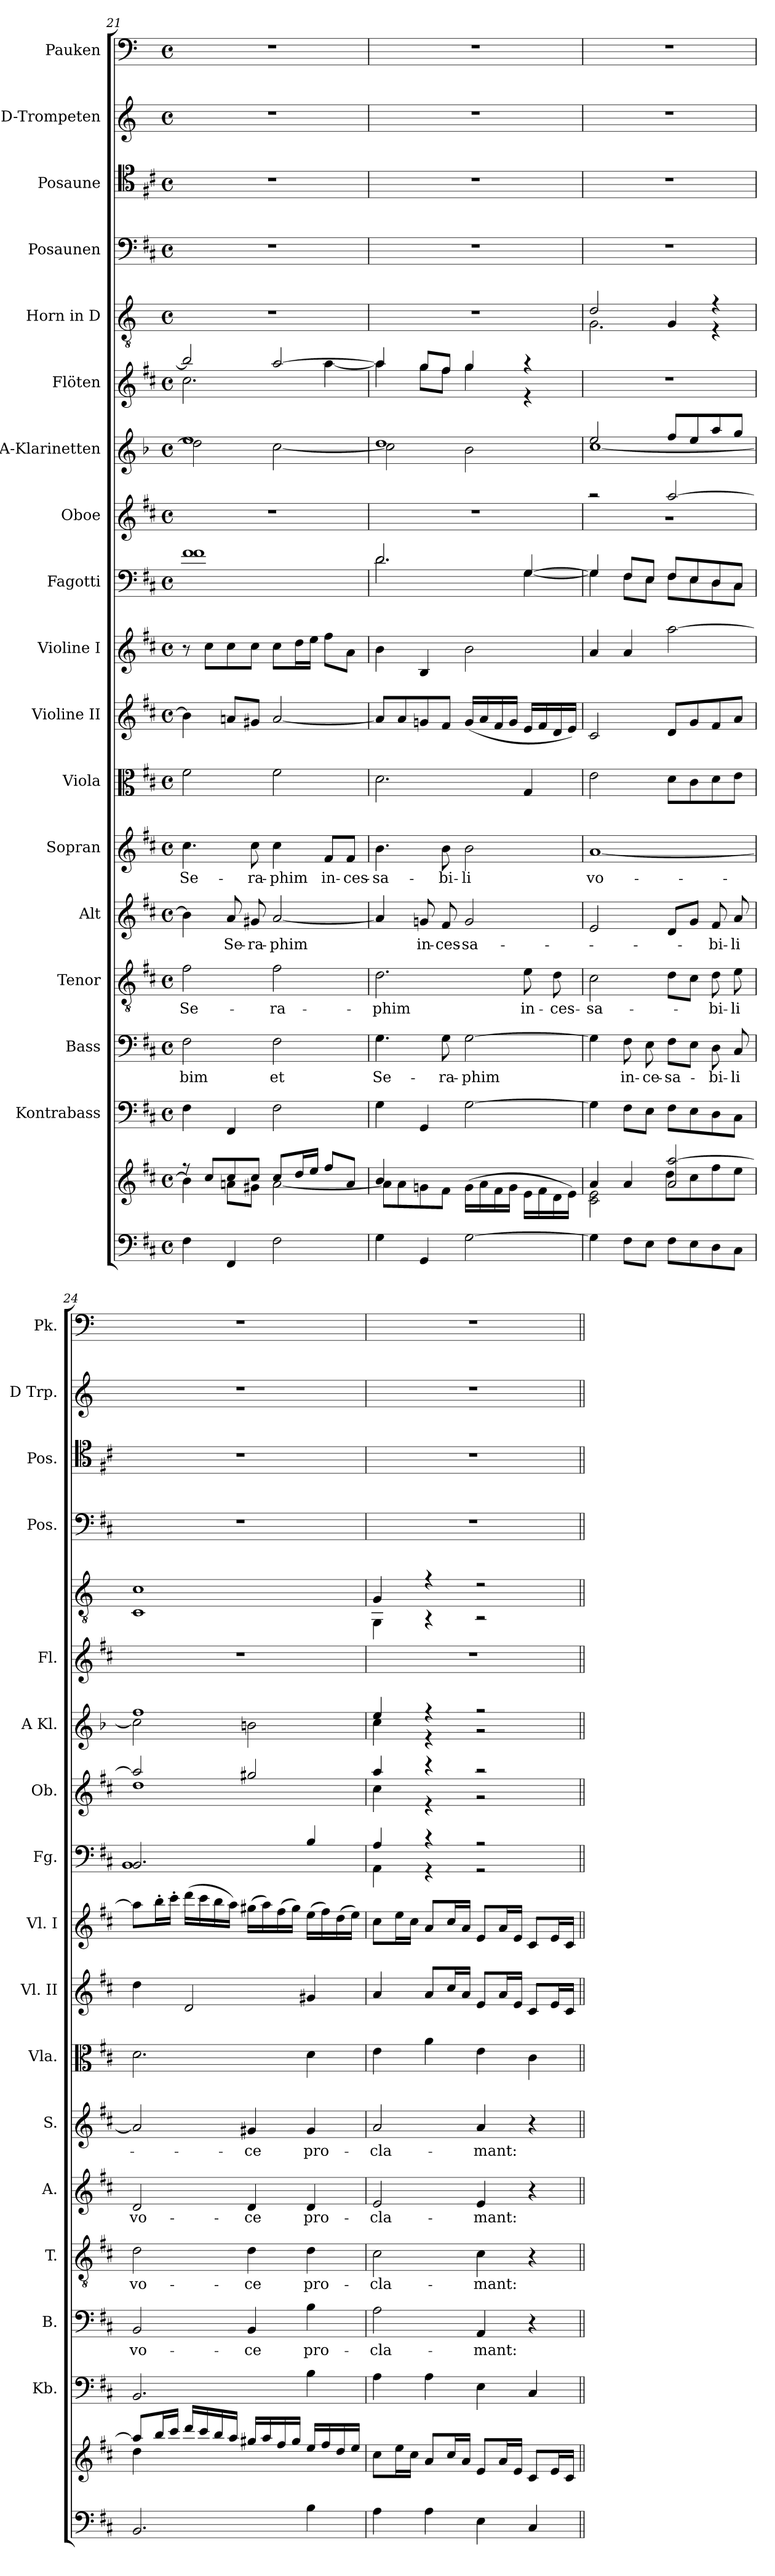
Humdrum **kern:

**kern	**kern	**kern	**kern	**text	**kern	**text	**kern	**text	**kern	**text	**kern	**kern	**kern	**kern	**kern	**kern	**kern	**kern	**kern	**kern	**kern	**kern
*part18	*part18	*part17	*part16	*part16	*part15	*part15	*part14	*part14	*part13	*part13	*part12	*part11	*part10	*part9	*part8	*part7	*part6	*part5	*part4	*part3	*part2	*part1
*staff19	*staff18	*staff17	*staff16	*staff16	*staff15	*staff15	*staff14	*staff14	*staff13	*staff13	*staff12	*staff11	*staff10	*staff9	*staff8	*staff7	*staff6	*staff5	*staff4	*staff3	*staff2	*staff1
*	*	*I"Kontrabass	*I"Bass	*	*I"Tenor	*	*I"Alt	*	*I"Sopran	*	*I"Viola	*I"Violine II	*I"Violine I	*I"Fagotti	*I"Oboe	*I"A-Klarinetten	*I"Flöten	*I"Horn in D	*I"Posaunen	*I"Posaune	*I"D-Trompeten	*I"Pauken
*	*	*I'Kb.	*I'B.	*	*I'T.	*	*I'A.	*	*I'S.	*	*I'Vla.	*I'Vl. II	*I'Vl. I	*I'Fg.	*I'Ob.	*I'A Kl.	*I'Fl.	*	*I'Pos.	*I'Pos.	*I'D Trp.	*I'Pk.
*clefF4	*clefG2	*clefF4	*clefF4	*	*clefGv2	*	*clefG2	*	*clefG2	*	*clefC3	*clefG2	*clefG2	*clefF4	*clefG2	*clefG2	*clefG2	*clefGv2	*clefF4	*clefC4	*clefG2	*clefF4
*	*	*ITrd7c12	*	*	*	*	*	*	*	*	*	*	*	*	*	*ITrd2c3	*	*ITrd-1c-2	*	*	*ITrd-1c-2	*ITrd-1c-2
*k[f#c#]	*k[f#c#]	*k[f#c#]	*k[f#c#]	*	*k[f#c#]	*	*k[f#c#]	*	*k[f#c#]	*	*k[f#c#]	*k[f#c#]	*k[f#c#]	*k[f#c#]	*k[f#c#]	*k[f#c#]	*k[f#c#]	*k[f#c#]	*k[f#c#]	*k[f#c#]	*k[f#c#]	*k[f#c#]
*D:	*D:	*D:	*D:	*	*D:	*	*D:	*	*D:	*	*D:	*D:	*D:	*D:	*D:	*D:	*D:	*D:	*D:	*D:	*D:	*D:
*M4/4	*M4/4	*M4/4	*M4/4	*	*M4/4	*	*M4/4	*	*M4/4	*	*M4/4	*M4/4	*M4/4	*M4/4	*M4/4	*M4/4	*M4/4	*M4/4	*M4/4	*M4/4	*M4/4	*M4/4
*met(c)	*met(c)	*met(c)	*met(c)	*	*met(c)	*	*met(c)	*	*met(c)	*	*met(c)	*met(c)	*met(c)	*met(c)	*met(c)	*met(c)	*met(c)	*met(c)	*met(c)	*met(c)	*met(c)	*met(c)
=21	=21	=21	=21	=21	=21	=21	=21	=21	=21	=21	=21	=21	=21	=21	=21	=21	=21	=21	=21	=21	=21	=21
*	*^	*	*	*	*	*	*	*	*	*	*	*	*	*	*	*	*	*	*	*	*	*
!	!	!	!	!	!LO:LY:b	!	!LO:LY:b	!	!	!	!LO:LY:b	!	!	!	!	!	!	!	!	!	!	!	!
*	*	*	*	*	*	*	*	*	*	*	*	*	*	*	*^	*	*^	*^	*	*	*	*	*
4F#\	8rff	4b\]	4FF#\	2F#\	-bim	2f#\	Se-	4b\]	.	4.cc#\	Se-	2f#\	4b\]	8r	1f#	1f#	1r	1cc#	2b\]	2bb/]	2.cc#\	1r	1r	1r	1r	1r
.	8cc#/L	.	.	.	.	.	.	.	.	.	.	.	.	8cc#\L	.	.	.	.	.	.	.	.	.	.	.	.
!	!	!	!	!	!	!	!	!	!LO:LY:b	!	!	!	!	!	!	!	!	!	!	!	!	!	!	!	!	!
4FF#/	8cc#/	8an\L	4FFF#/	.	.	.	.	8a/	Se-	.	.	.	8an/L	8cc#\	.	.	.	.	.	.	.	.	.	.	.	.
!	!	!	!	!	!	!	!	!	!LO:LY:b	!	!LO:LY:b	!	!	!	!	!	!	!	!	!	!	!	!	!	!	!
.	8cc#/J	8g#X\J	.	.	.	.	.	8g#X/	-ra-	8cc#\	-ra-	.	8g#X/J	8cc#\J	.	.	.	.	.	.	.	.	.	.	.	.
!	!	!	!	!	!LO:LY:b	!	!LO:LY:b	!	!LO:LY:b	!	!LO:LY:b	!	!	!	!	!	!	!	!	!	!	!	!	!	!	!
2F#\	8cc#/L	[<2a\	2FF#\	2F#\	et	2f#\	-ra-	[2a/	-phim	4cc#\	-phim	2f#\	[2a/	8cc#\L	.	.	.	.	[<2a\	[>2aa/	.	.	.	.	.	.
.	16dd/L	.	.	.	.	.	.	.	.	.	.	.	.	16dd\L	.	.	.	.	.	.	.	.	.	.	.	.
.	16ee/JJ	.	.	.	.	.	.	.	.	.	.	.	.	16ee\JJ	.	.	.	.	.	.	.	.	.	.	.	.
!	!	!	!	!	!	!	!	!	!	!	!LO:LY:b	!	!	!	!	!	!	!	!	!	!	!	!	!	!	!
.	8ff#/L	.	.	.	.	.	.	.	.	8f#/L	in-	.	.	8ff#\L	.	.	.	.	.	.	[<4aa\	.	.	.	.	.
!	!	!	!	!	!	!	!	!	!	!	!LO:LY:b	!	!	!	!	!	!	!	!	!	!	!	!	!	!	!
.	8a/J	.	.	.	.	.	.	.	.	8f#/J	-ces-	.	.	8a\J	.	.	.	.	.	.	.	.	.	.	.	.
=22	=22	=22	=22	=22	=22	=22	=22	=22	=22	=22	=22	=22	=22	=22	=22	=22	=22	=22	=22	=22	=22	=22	=22	=22	=22	=22
!	!	!	!	!	!LO:LY:b	!	!LO:LY:b	!	!	!	!LO:LY:b	!	!	!	!	!	!	!	!	!	!	!	!	!	!	!
4G\	4b/	8a\L]	4GG\	4.G\	Se-	2.d\	-phim	4a/]	.	4.b\	-sa-	2.d\	8a/L]	4b\	2.d/	2.d\	1r	1b	2a\]	4aa/]	4aa\]	1r	1r	1r	1r	1r
.	.	8a\	.	.	.	.	.	.	.	.	.	.	8a/	.	.	.	.	.	.	.	.	.	.	.	.	.
!	!	!	!	!	!	!	!	!	!LO:LY:b	!	!	!	!	!	!	!	!	!	!	!	!	!	!	!	!	!
4GG/	2.ryy	8gn\	4GGG/	.	.	.	.	8gn/	in-	.	.	.	8gn/	4B/	.	.	.	.	.	8gg/L	8gg\L	.	.	.	.	.
!	!	!	!	!	!LO:LY:b	!	!	!	!LO:LY:b	!	!LO:LY:b	!	!	!	!	!	!	!	!	!	!	!	!	!	!	!
.	.	8f#\J	.	8G\	-ra-	.	.	8f#/	-ces-	8b\	-bi-	.	8f#/J	.	.	.	.	.	.	8ff#/J	8ff#\J	.	.	.	.	.
!	!	!	!	!	!LO:LY:b	!	!	!	!LO:LY:b	!	!LO:LY:b	!	!	!	!	!	!	!	!	!	!	!	!	!	!	!
[2G\	.	(>16g\LL	[2GG\	[2G\	-phim	.	.	2g/	-sa-	2b\	-li	.	(<16g/LL	2b\	.	.	.	.	2g\	4gg/	4gg\	.	.	.	.	.
.	.	16a\	.	.	.	.	.	.	.	.	.	.	16a/	.	.	.	.	.	.	.	.	.	.	.	.	.
.	.	16f#\	.	.	.	.	.	.	.	.	.	.	16f#/	.	.	.	.	.	.	.	.	.	.	.	.	.
.	.	16g\JJ	.	.	.	.	.	.	.	.	.	.	16g/JJ	.	.	.	.	.	.	.	.	.	.	.	.	.
!	!	!	!	!	!	!	!LO:LY:b	!	!	!	!	!	!	!	!	!	!	!	!	!	!	!	!	!	!	!
.	.	16e\LL	.	.	.	8e\	in-	.	.	.	.	4G/	16e/LL	.	[>4G/	[<4G\	.	.	.	4r	4r	.	.	.	.	.
.	.	16f#\	.	.	.	.	.	.	.	.	.	.	16f#/	.	.	.	.	.	.	.	.	.	.	.	.	.
!	!	!	!	!	!	!	!LO:LY:b	!	!	!	!	!	!	!	!	!	!	!	!	!	!	!	!	!	!	!
.	.	16d\	.	.	.	8d\	-ces-	.	.	.	.	.	16d/	.	.	.	.	.	.	.	.	.	.	.	.	.
.	.	16e\JJ)	.	.	.	.	.	.	.	.	.	.	16e/JJ)	.	.	.	.	.	.	.	.	.	.	.	.	.
*	*	*	*	*	*	*	*	*	*	*	*	*	*	*	*	*	*	*	*	*v	*v	*	*	*	*	*
=23	=23	=23	=23	=23	=23	=23	=23	=23	=23	=23	=23	=23	=23	=23	=23	=23	=23	=23	=23	=23	=23	=23	=23	=23	=23
!	!	!	!	!	!	!	!LO:LY:b	!	!	!	!LO:LY:b	!	!	!	!	!	!	!	!	!	!	!	!	!	!
*	*	*	*	*	*	*	*	*	*	*	*	*	*	*	*	*	*^	*	*	*	*^	*	*	*	*
4G\]	4a/	2c#\ 2e\	4GG\]	4G\]	.	2c#\	-sa-	2e/	.	[1a	vo-	2e\	2c#/	4a/	4G/]	4G\]	2raa	1r	2cc#/	[<1a	1r	2e/	2.A\	1r	1r	1r	1r
!	!	!	!	!	!LO:LY:b	!	!	!	!	!	!	!	!	!	!	!	!	!	!	!	!	!	!	!	!	!	!
8F#\L	4a/	.	8FF#\L	8F#\	in-	.	.	.	.	.	.	.	.	4a/	8F#/L	8F#\L	.	.	.	.	.	.	.	.	.	.	.
!	!	!	!	!	!LO:LY:b	!	!	!	!	!	!	!	!	!	!	!	!	!	!	!	!	!	!	!	!	!	!
8E\J	.	.	8EE\J	8E\	-ce-	.	.	.	.	.	.	.	.	.	8E/J	8E\J	.	.	.	.	.	.	.	.	.	.	.
!	!	!	!	!	!LO:LY:b	!	!	!	!	!	!	!	!	!	!	!	!	!	!	!	!	!	!	!	!	!	!
8F#\L	2a/ [>2aa/	8dd\L	8FF#\L	8F#\L	-sa-	8d\L	.	8d/L	.	.	.	8d\L	8d/L	[2aa\	8F#/L	8F#\L	[>2aa/	.	8dd/L	.	.	4A/	.	.	.	.	.
8E\	.	8cc#\	8EE\	8E\J	.	8c#\J	.	8g/J	.	.	.	8c#\	8g/	.	8E/	8E\	.	.	8cc#/	.	.	.	.	.	.	.	.
!	!	!	!	!	!LO:LY:b	!	!LO:LY:b	!	!LO:LY:b	!	!	!	!	!	!	!	!	!	!	!	!	!	!	!	!	!	!
8D\	.	8ff#\	8DD\	8D\	-bi-	8d\	-bi-	8f#/	-bi-	.	.	8d\	8f#/	.	8D/	8D\	.	.	8ff#/	.	.	4r	4r	.	.	.	.
!	!	!	!	!	!LO:LY:b	!	!LO:LY:b	!	!LO:LY:b	!	!	!	!	!	!	!	!	!	!	!	!	!	!	!	!	!	!
8C#\J	.	8ee\J	8CC#\J	8C#/	-li	8e\	-li	8a/	-li	.	.	8e\J	8a/J	.	8C#/J	8C#\J	.	.	8ee/J	.	.	.	.	.	.	.	.
!!LO:PB:g=z
=24	=24	=24	=24	=24	=24	=24	=24	=24	=24	=24	=24	=24	=24	=24	=24	=24	=24	=24	=24	=24	=24	=24	=24	=24	=24	=24	=24
!	!	!	!	!	!LO:LY:b	!	!LO:LY:b	!	!LO:LY:b	!	!	!	!	!	!	!	!	!	!	!	!	!	!	!	!	!	!
2.BB/	8aa/L]	4dd\	2.BBB/	2BB/	vo-	2d\	vo-	2d/	vo-	2a/]	.	2.d\	4dd\	8aa\L]	2.BB/	1BB	2aa/]	1dd	1dd	2a\]	1r	1d	1D	1r	1r	1r	1r
.	16bb/L	.	.	.	.	.	.	.	.	.	.	.	.	16bb'>\L	.	.	.	.	.	.	.	.	.	.	.	.	.
.	16ccc#/JJ	.	.	.	.	.	.	.	.	.	.	.	.	16ccc#'>\JJ	.	.	.	.	.	.	.	.	.	.	.	.	.
.	16ddd/LL	2.ryy	.	.	.	.	.	.	.	.	.	.	2d/	(>16ddd\LL	.	.	.	.	.	.	.	.	.	.	.	.	.
.	16ccc#/	.	.	.	.	.	.	.	.	.	.	.	.	16ccc#\	.	.	.	.	.	.	.	.	.	.	.	.	.
.	16bb/	.	.	.	.	.	.	.	.	.	.	.	.	16bb\	.	.	.	.	.	.	.	.	.	.	.	.	.
.	16aa/JJ	.	.	.	.	.	.	.	.	.	.	.	.	16aa\JJ)	.	.	.	.	.	.	.	.	.	.	.	.	.
!	!	!	!	!	!LO:LY:b	!	!LO:LY:b	!	!LO:LY:b	!	!LO:LY:b	!	!	!	!	!	!	!	!	!	!	!	!	!	!	!	!
.	16gg#X/LL	.	.	4BB/	-ce	4d\	-ce	4d/	-ce	4g#X/	-ce	.	.	(>16gg#X\LL	.	.	2gg#X/	.	.	2g#X\	.	.	.	.	.	.	.
.	16aa/	.	.	.	.	.	.	.	.	.	.	.	.	16aa\)	.	.	.	.	.	.	.	.	.	.	.	.	.
.	16ff#/	.	.	.	.	.	.	.	.	.	.	.	.	(>16ff#\	.	.	.	.	.	.	.	.	.	.	.	.	.
.	16gg#/JJ	.	.	.	.	.	.	.	.	.	.	.	.	16gg#\JJ)	.	.	.	.	.	.	.	.	.	.	.	.	.
!	!	!	!	!	!LO:LY:b	!	!LO:LY:b	!	!LO:LY:b	!	!LO:LY:b	!	!	!	!	!	!	!	!	!	!	!	!	!	!	!	!
4B\	16ee/LL	.	4BB\	4B\	pro-	4d\	pro-	4d/	pro-	4g#/	pro-	4d\	4g#X/	(>16ee\LL	4B/	.	.	.	.	.	.	.	.	.	.	.	.
.	16ff#/	.	.	.	.	.	.	.	.	.	.	.	.	16ff#\)	.	.	.	.	.	.	.	.	.	.	.	.	.
.	16dd/	.	.	.	.	.	.	.	.	.	.	.	.	(>16dd\	.	.	.	.	.	.	.	.	.	.	.	.	.
.	16ee/JJ	.	.	.	.	.	.	.	.	.	.	.	.	16ee\JJ)	.	.	.	.	.	.	.	.	.	.	.	.	.
*	*v	*v	*	*	*	*	*	*	*	*	*	*	*	*	*	*	*	*	*	*	*	*	*	*	*	*	*
=25	=25	=25	=25	=25	=25	=25	=25	=25	=25	=25	=25	=25	=25	=25	=25	=25	=25	=25	=25	=25	=25	=25	=25	=25	=25	=25
!	!	!	!	!LO:LY:b	!	!LO:LY:b	!	!LO:LY:b	!	!LO:LY:b	!	!	!	!	!	!	!	!	!	!	!	!	!	!	!	!
4A\	8cc#\L	4AA\	2A\	-cla-	2c#\	-cla-	2e/	-cla-	2a/	-cla-	4e\	4a/	8cc#\L	4A/	4AA\	4aa/	4cc#\	4cc#/	4a\	1r	4A/	4AA\	1r	1r	1r	1r
.	16ee\L	.	.	.	.	.	.	.	.	.	.	.	16ee\L	.	.	.	.	.	.	.	.	.	.	.	.	.
.	16cc#\JJ	.	.	.	.	.	.	.	.	.	.	.	16cc#\JJ	.	.	.	.	.	.	.	.	.	.	.	.	.
4A\	8a/L	4AA\	.	.	.	.	.	.	.	.	4a\	8a/L	8a/L	4r	4r	4r	4r	4r	4r	.	4r	4r	.	.	.	.
.	16cc#/L	.	.	.	.	.	.	.	.	.	.	16cc#/L	16cc#/L	.	.	.	.	.	.	.	.	.	.	.	.	.
.	16a/JJ	.	.	.	.	.	.	.	.	.	.	16a/JJ	16a/JJ	.	.	.	.	.	.	.	.	.	.	.	.	.
!	!	!	!	!LO:LY:b	!	!LO:LY:b	!	!LO:LY:b	!	!LO:LY:b	!	!	!	!	!	!	!	!	!	!	!	!	!	!	!	!
4E\	8e/L	4EE\	4AA/	-mant:	4c#\	-mant:	4e/	-mant:	4a/	-mant:	4e\	8e/L	8e/L	2r	2r	2r	2r	2r	2r	.	2r	2r	.	.	.	.
.	16a/L	.	.	.	.	.	.	.	.	.	.	16a/L	16a/L	.	.	.	.	.	.	.	.	.	.	.	.	.
.	16e/JJ	.	.	.	.	.	.	.	.	.	.	16e/JJ	16e/JJ	.	.	.	.	.	.	.	.	.	.	.	.	.
4C#/	8c#/L	4CC#/	4r	.	4r	.	4r	.	4r	.	4c#\	8c#/L	8c#/L	.	.	.	.	.	.	.	.	.	.	.	.	.
.	16e/L	.	.	.	.	.	.	.	.	.	.	16e/L	16e/L	.	.	.	.	.	.	.	.	.	.	.	.	.
.	16c#/JJ	.	.	.	.	.	.	.	.	.	.	16c#/JJ	16c#/JJ	.	.	.	.	.	.	.	.	.	.	.	.	.
*	*	*	*	*	*	*	*	*	*	*	*	*	*	*v	*v	*	*	*v	*v	*	*v	*v	*	*	*	*
*	*	*	*	*	*	*	*	*	*	*	*	*	*	*	*v	*v	*	*	*	*	*	*	*
=||	=||	=||	=||	=||	=||	=||	=||	=||	=||	=||	=||	=||	=||	=||	=||	=||	=||	=||	=||	=||	=||	=||
*-	*-	*-	*-	*-	*-	*-	*-	*-	*-	*-	*-	*-	*-	*-	*-	*-	*-	*-	*-	*-	*-	*-
